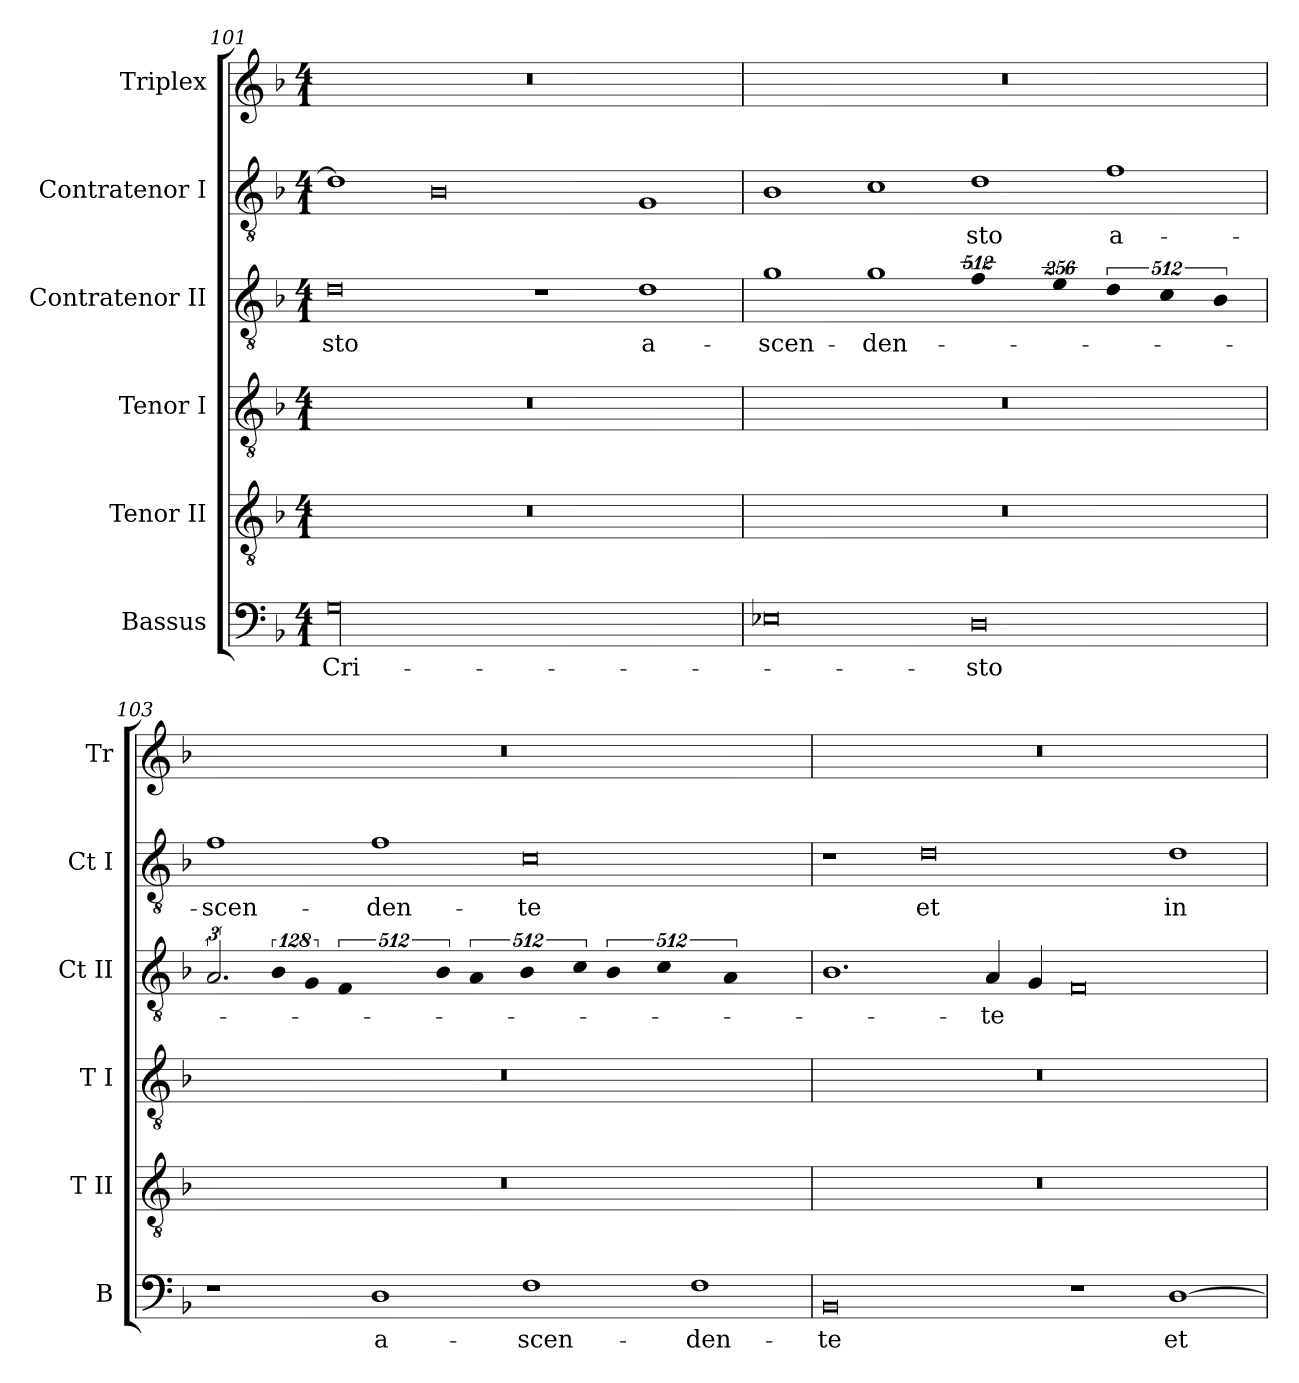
**kern	**text	**kern	**kern	**kern	**text	**kern	**text	**kern
*part6	*part6	*part5	*part4	*part3	*part3	*part2	*part2	*part1
*staff6	*staff6	*staff5	*staff4	*staff3	*staff3	*staff2	*staff2	*staff1
*I"Bassus	*	*I"Tenor II	*I"Tenor I	*I"Contratenor II	*	*I"Contratenor I	*	*I"Triplex
*I'B	*	*I'T II	*I'T I	*I'Ct II	*	*I'Ct I	*	*I'Tr
*clefF4	*	*clefGv2	*clefGv2	*clefGv2	*	*clefGv2	*	*clefG2
*	*	*ITrd7c12	*ITrd7c12	*ITrd7c12	*	*ITrd7c12	*	*
*k[b-]	*	*k[b-]	*k[b-]	*k[b-]	*	*k[b-]	*	*k[b-]
*F:	*	*F:	*F:	*F:	*	*F:	*	*F:
*M4/1	*	*M4/1	*M4/1	*M4/1	*	*M4/1	*	*M4/1
=101	=101	=101	=101	=101	=101	=101	=101	=101
!	!LO:LY:b:color=#000000	!LO:N:vis=1	!LO:N:vis=1	!	!	!	!	!
!	!	!	!	!	!LO:LY:b:color=#000000	!	!	!LO:N:vis=1
00Gi	Cri-	00r	00r	0Di	-sto	1Di]	.	00r
.	.	.	.	.	.	0BB-i	.	.
.	.	.	.	1r	.	.	.	.
!	!	!	!	!	!LO:LY:b:color=#000000	!	!	!
.	.	.	.	1Di	a-	1GGi	.	.
!!LO:LB:g=z
=102	=102	=102	=102	=102	=102	=102	=102	=102
!	!	!LO:N:vis=1	!LO:N:vis=1	!	!	!	!	!
!	!	!	!	!	!LO:LY:b:color=#000000	!	!	!LO:N:vis=1
0E-Xi	.	00r	00r	1Gi	-scen-	1BB-i	.	00r
!	!	!	!	!	!LO:LY:b:color=#000000	!	!	!
.	.	.	.	1Gi	-den-	1Ci	.	.
!	!LO:LY:b:color=#000000	!	!	!LO:N:vis=1	!	!	!	!
!	!	!	!	!	!	!	!LO:LY:b:color=#000000	!
0Di	-sto	.	.	512%341Fi	.	1Di	-sto	.
!	!	!	!	!LO:N:vis=2	!	!	!	!
.	.	.	.	512%171Ei\	.	.	.	.
!	!	!	!	!LO:N:vis=2	!	!	!	!
!	!	!	!	!	!	!	!LO:LY:b:color=#000000	!
.	.	.	.	1024%341Di\	.	1Fi	a-	.
!	!	!	!	!LO:N:vis=2	!	!	!	!
.	.	.	.	1024%341Ci\	.	.	.	.
!	!	!	!	!LO:N:vis=2	!	!	!	!
.	.	.	.	512%171BB-i\	.	.	.	.
=103	=103	=103	=103	=103	=103	=103	=103	=103
!	!	!LO:N:vis=1	!LO:N:vis=1	!	!	!	!	!
!	!	!	!	!	!	!	!LO:LY:b:color=#000000	!LO:N:vis=1
1r	.	00r	00r	3.AAi/	.	1Fi	-scen-	00r
!	!	!	!	!LO:N:vis=4	!	!	!	!
.	.	.	.	512%85BB-i\	.	.	.	.
!	!	!	!	!LO:N:vis=2	!	!	!	!
.	.	.	.	512%171GGi/	.	.	.	.
!	!LO:LY:b:color=#000000	!	!	!LO:N:vis=1	!	!	!	!
!	!	!	!	!	!	!	!LO:LY:b:color=#000000	!
1Di	a-	.	.	512%341FFi	.	1Fi	-den-	.
!	!	!	!	!LO:N:vis=2	!	!	!	!
.	.	.	.	512%171BB-i\	.	.	.	.
!	!LO:LY:b:color=#000000	!	!	!LO:N:vis=2	!	!	!	!
!	!	!	!	!	!	!	!LO:LY:b:color=#000000	!
1Fi	-scen-	.	.	1024%341AAi/	.	0Ci	-te	.
!	!	!	!	!LO:N:vis=2	!	!	!	!
.	.	.	.	1024%341BB-i\	.	.	.	.
!	!	!	!	!LO:N:vis=2	!	!	!	!
.	.	.	.	512%171Ci\	.	.	.	.
!	!LO:LY:b:color=#000000	!	!	!LO:N:vis=2	!	!	!	!
1Fi	-den-	.	.	1024%341BB-i/	.	.	.	.
!	!	!	!	!LO:N:vis=2	!	!	!	!
.	.	.	.	1024%341Ci\	.	.	.	.
!	!	!	!	!LO:N:vis=2	!	!	!	!
.	.	.	.	512%171AAi/	.	.	.	.
=104	=104	=104	=104	=104	=104	=104	=104	=104
!	!LO:LY:b:color=#000000	!LO:N:vis=1	!LO:N:vis=1	!	!	!	!	!LO:N:vis=1
0BB-i	-te	00r	00r	1.BB-i	.	1r	.	00r
!	!	!	!	!	!	!	!LO:LY:b:color=#000000	!
.	.	.	.	.	.	0Di	et	.
!	!	!	!	!	!LO:LY:b:color=#000000	!	!	!
.	.	.	.	4AAi/	-te	.	.	.
.	.	.	.	4GGi/	.	.	.	.
1r	.	.	.	0FFi	.	.	.	.
!	!LO:LY:b:color=#000000	!	!	!	!	!	!	!
!	!	!	!	!	!	!	!LO:LY:b:color=#000000	!
[>1Di	et	.	.	.	.	1Di	in	.
=	=	=	=	=	=	=	=	=
*-	*-	*-	*-	*-	*-	*-	*-	*-
